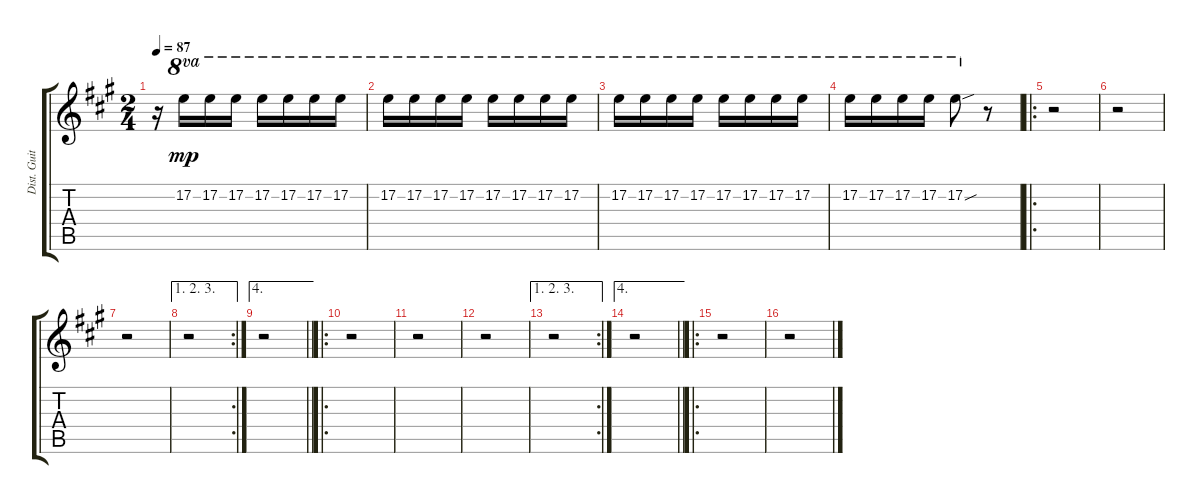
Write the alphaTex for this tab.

\track ("Dist. Guitar L" "Dist. Guit") {instrument distortionguitar}
\staff {score tabs}
\tuning (E4 B3 G3 D3 A2 E2) {hide}
\ts (2 4)
\tempo 87
\clef g2
\ks a
r.16{dy mp} 17.2.16{ot 8va} 17.2.16{ot 8va} 17.2.16{ot 8va} 17.2.16{ot 8va} 17.2.16{ot 8va} 17.2.16{ot 8va} 17.2.16{ot 8va} |
17.2.16{ot 8va} 17.2.16{ot 8va} 17.2.16{ot 8va} 17.2.16{ot 8va} 17.2.16{ot 8va} 17.2.16{ot 8va} 17.2.16{ot 8va} 17.2.16{ot 8va} |
17.2.16{ot 8va} 17.2.16{ot 8va} 17.2.16{ot 8va} 17.2.16{ot 8va} 17.2.16{ot 8va} 17.2.16{ot 8va} 17.2.16{ot 8va} 17.2.16{ot 8va} |
17.2.16{ot 8va} 17.2.16{ot 8va} 17.2.16{ot 8va} 17.2.16{ot 8va} 17.2{sou}.8{ot 8va} r.8 |
\ro
r.2 |
r.2 |
r.2 |
\ae (1 2 3)
\rc 2
r.2 |
\ae 4
\barLineRight lightlight
r.2 |
\ro
r.2 |
r.2 |
r.2 |
\ae (1 2 3)
\rc 2
r.2 |
\ae 4
\barLineRight lightlight
r.2 |
\ro
r.2 |
r.2
